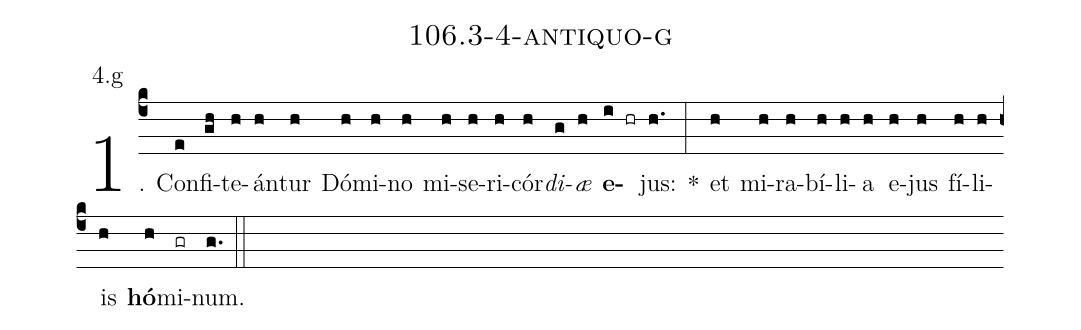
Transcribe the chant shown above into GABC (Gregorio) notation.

name: 106.3-4-antiquo-g;
annotation: 4.g;
%%
(c4)1. Con(e)fi(gh)te(h)án(h)tur(h) Dó(h)mi(h)no(h) mi(h)se(h)ri(h)cór(h)<i>di</i>(g)<i>æ</i>(h) <b>e</b>(i hr)jus:(h.) *(:) et(h) mi(h)ra(h)bí(h)li(h)a(h) e(h)jus(h) fí(h)li(h)is(h) <b>hó</b>(h)mi(gr)num.(g.) (::)
